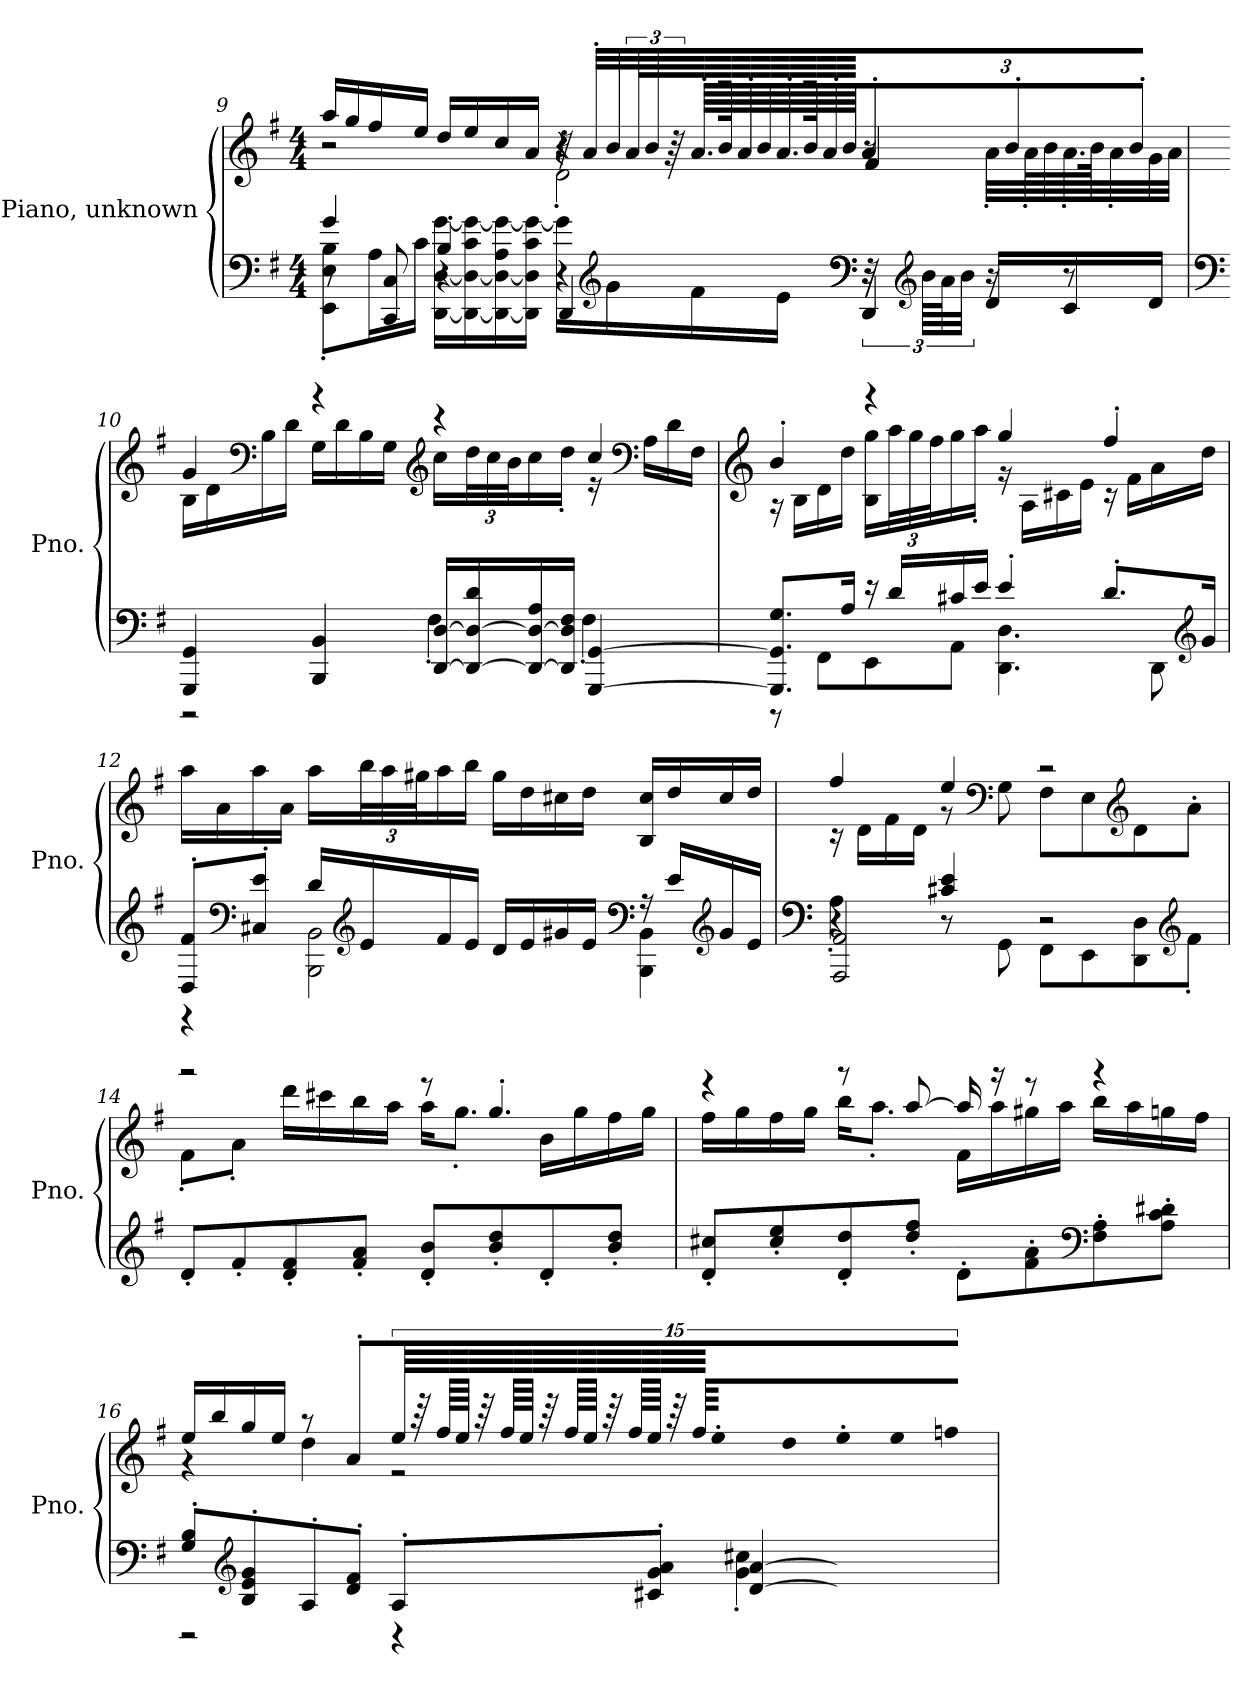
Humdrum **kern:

**kern	**kern
*part1	*part1
*staff2	*staff1
*I"Piano, unknown	*
*I'Pno.	*
!!LO:LB:g=z
*clefF4	*clefG2
*k[f#]	*k[f#]
*M4/4	*M4/4
=9	=9
*^	*^
*	*^	*	*^
*	*	*	*	*	*^
4g/	8EE\' 8E\' 8B\'L	8r	16aa/LL	2r	2r	2r
.	.	.	16gg/	.	.	.
.	16A\L	8CC/ 8C/	16ff#/	.	.	.
.	16c\JJ	.	16ee/JJ	.	.	.
4B'/	[16DD\ [16D\ [16g\LL	4r	16dd/LL	.	.	.
.	16DD\_ 16D\_ 16c\ 16g\_	.	16ee/	.	.	.
.	16DD\_ 16D\_ 16A\ 16g\_	.	16cc/	.	.	.
.	16DD\] 16D\] 16c\ 16g\_JJ	.	16a/JJ	.	.	.
4r	16g\LL]	4DD/	32r	4r	4r	2d'\
.	.	.	32a'/LLL	.	.	.
*clefG2	*	*	*	*	*	*
.	16g\	.	32b/	.	.	.
.	.	.	96a/L	.	.	.
.	.	.	96b/JJJJ	.	.	.
.	.	.	96r	.	.	.
.	16f#\	.	64.a'/LLLL	.	.	.
.	.	.	128b/K	.	.	.
.	.	.	64a'/	.	.	.
.	.	.	64b/	.	.	.
.	16e\JJ	.	64.a'/	.	.	.
.	.	.	128b/K	.	.	.
.	.	.	64a'/	.	.	.
.	.	.	64b/JJJ	.	.	.
*clefF4	*	*	*	*	*	*
*	*	*	*Xbrackettup	*	*	*
16r	48r	4DD/	12a'/	16r	4f#/	.
*clefG2	*	*	*	*	*	*
.	96b\LLLL	.	.	.	.	.
.	96a\J	.	.	.	.	.
.	48b\JJJ	.	.	.	.	.
16d/LL	16r	.	.	32a'\LLL	.	.
.	.	.	12b'/	.	.	.
.	.	.	.	64a'\L	.	.
.	.	.	.	64b\	.	.
16c/	8r	.	.	64.a'\	.	.
.	.	.	.	128b\JK	.	.
.	.	.	.	32a'\	.	.
.	.	.	12b'/J	.	.	.
16d/JJ	.	.	.	32g\	.	.
.	.	.	.	32a\JJJ	.	.
*v	*v	*v	*	*	*	*
*	*v	*v	*v	*v
!!LO:LB:g=z
=10	=10
*clefF4	*
*^	*^
4GGG/ 4GG/	2r	4g/	16B\LL
.	.	.	16d\
*	*	*clefF4	*
.	.	.	16B\
.	.	.	16d\JJ
4BBB/ 4BB/	.	4r	16G\LL
.	.	.	16d\
.	.	.	16B\
.	.	.	16G\JJ
*	*	*clefG2	*
[16DD/ [16D/LL	4F#'\	4r	16cc\LL
16DD/_ 16D/_ 16d/	.	.	48dd\L
.	.	.	48cc\
.	.	.	48b\J
16DD/_ 16D/_ 16A/	.	.	16cc\
16DD/] 16D/] 16F#/JJ	.	.	16dd'\JJ
[4GGG/ [4GG/	4F#'\	4cc/	16r
*	*	*clefF4	*
.	.	.	16A\LL
.	.	.	16d\
.	.	.	16F#\JJ
!!LO:PB:g=z	!!
=11	=11	=11	=11
*	*	*clefG2	*
8.GGG/] 8.GG/] 8.G/L	8r	4b'/	16r
.	.	.	16B\LL
.	8FF#\L	.	16d\
16A/Jk	.	.	16dd\JJ
16r	8EE\	4r	16B\ 16gg\LL
16d/LL	.	.	48aa\L
.	.	.	48gg\
.	.	.	48ff#\J
16c#X/	8AA\J	.	16gg\
16e/JJ	.	.	16aa'\JJ
4e'/	4.DD\ 4.D\	4gg/	16r
.	.	.	16A\LL
.	.	.	16c#X\
.	.	.	16e\JJ
8.d'/L	.	4ff#'/	16r
.	.	.	16f#\LL
.	8DD\	.	16a\
*clefG2	*	*	*
16g/Jk	.	.	16dd\JJ
*	*	*v	*v
!!LO:LB:g=z
=12	=12	=12
8D/' 8f#/'L	4r	16aa\LL
.	.	16a\
*clefF4	*	*
8C#X/' 8e/'J	.	16aa\
.	.	16a\JJ
16d/LL	2BBB\ 2BB\	16aa\LL
*clefG2	*	*
16e/	.	48bb\L
.	.	48aa\
.	.	48gg#X\J
16f#/	.	16aa\
16e/JJ	.	16bb\JJ
16d/LL	.	16gg#\LL
16e/	.	16dd\
16g#X/	.	16cc#X\
16e/JJ	.	16dd\JJ
*clefF4	*	*
16r	4BBB\ 4BB\	16B/ 16cc#/LL
16e/LL	.	16dd/
*clefG2	*	*
16g#/	.	16cc#/
16e/JJ	.	16dd/JJ
*v	*v	*
=13	=13
*clefF4	*
*^	*^
*	*^	*	*
4r	4A'\	2AAA/ 2AA/	4ff#/	16r
.	.	.	.	16d\LL
.	.	.	.	16f#\
.	.	.	.	16d\JJ
4c#X/ 4e/	8r	.	4ee/	8r
*	*	*	*clefF4	*
.	8GG\	.	.	8G\
2r	8FF#\L	2r	2r	8F#\L
.	8EE\	.	.	8E\
*	*	*	*clefG2	*
.	8DD\ 8D\	.	.	8d\
*clefG2	*	*	*	*
.	8f#'\J	.	.	8a'\J
*v	*v	*v	*	*
!!LO:LB:g=z	!!
=14	=14	=14
8d'/L	2r	8f#'\L
8f#'/	.	8a'\J
8d/' 8f#/'	.	16ddd\LL
.	.	16ccc#X\
8f#/' 8a/'J	.	16bb\
.	.	16aa\JJ
8d/' 8b/'L	8r	16aa\KL
.	.	8.gg'\J
8b/' 8dd/'	4.gg'/	.
8d'/	.	16b\LL
.	.	16gg\
8b/' 8dd/'J	.	16ff#\
.	.	16gg\JJ
=15	=15	=15
8d/' 8cc#X/'L	4r	16ff#\LL
.	.	16gg\
8cc#/' 8ee/'	.	16ff#\
.	.	16gg\JJ
8d/' 8dd/'	8r	16bb\KL
.	.	8.aa'\J
8dd/' 8ff#/'J	[8aa/	.
8d'\L	16aa/]	16f#\LL
.	16r	16aa\
8f#\' 8a\'	8r	16gg#X\
.	.	16aa\JJ
*clefF4	*	*
8F#\' 8A\'	4r	16bb\LL
.	.	16aa\
8A\' 8c\' 8d#X\'J	.	16ggn\
.	.	16ff#\JJ
!!LO:LB:g=z	!!
=16	=16	=16
*^	*	*
8G/' 8B/'L	2r	16ee/LL	4r
.	.	16bb/	.
*clefG2	*	*	*
8B/' 8e/' 8g/'	.	16gg/	.
.	.	16ee/JJ	.
8A'/	.	8r	4dd\
8d/' 8f#/'J	.	8a'/L	.
*	*	*brackettup	*
8A'/L	4r	96ee/Jkkk	2r
.	.	96r	.
.	.	96ff#/LLLL	.
.	.	96ee/JJJJ	.
.	.	96r	.
.	.	96ff#/LLLL	.
.	.	96ee/JJJJ	.
.	.	96r	.
.	.	96ff#/LLLL	.
.	.	96ee/JJJJ	.
.	.	96r	.
.	.	96ff#/LLLL	.
8c#X/' 8g/' 8a/'J	.	96ee/JJJJ	.
.	.	96r	.
.	.	96ff#/KLLL	.
.	.	32ee'/	.
.	.	32dd/	.
.	.	32ee'/JJ	.
[4d/ [4a/	4g\' 4cc#X\'	8ee/	.
.	.	8ffn/J	.
*v	*v	*	*
*	*v	*v
=	=
*-	*-
